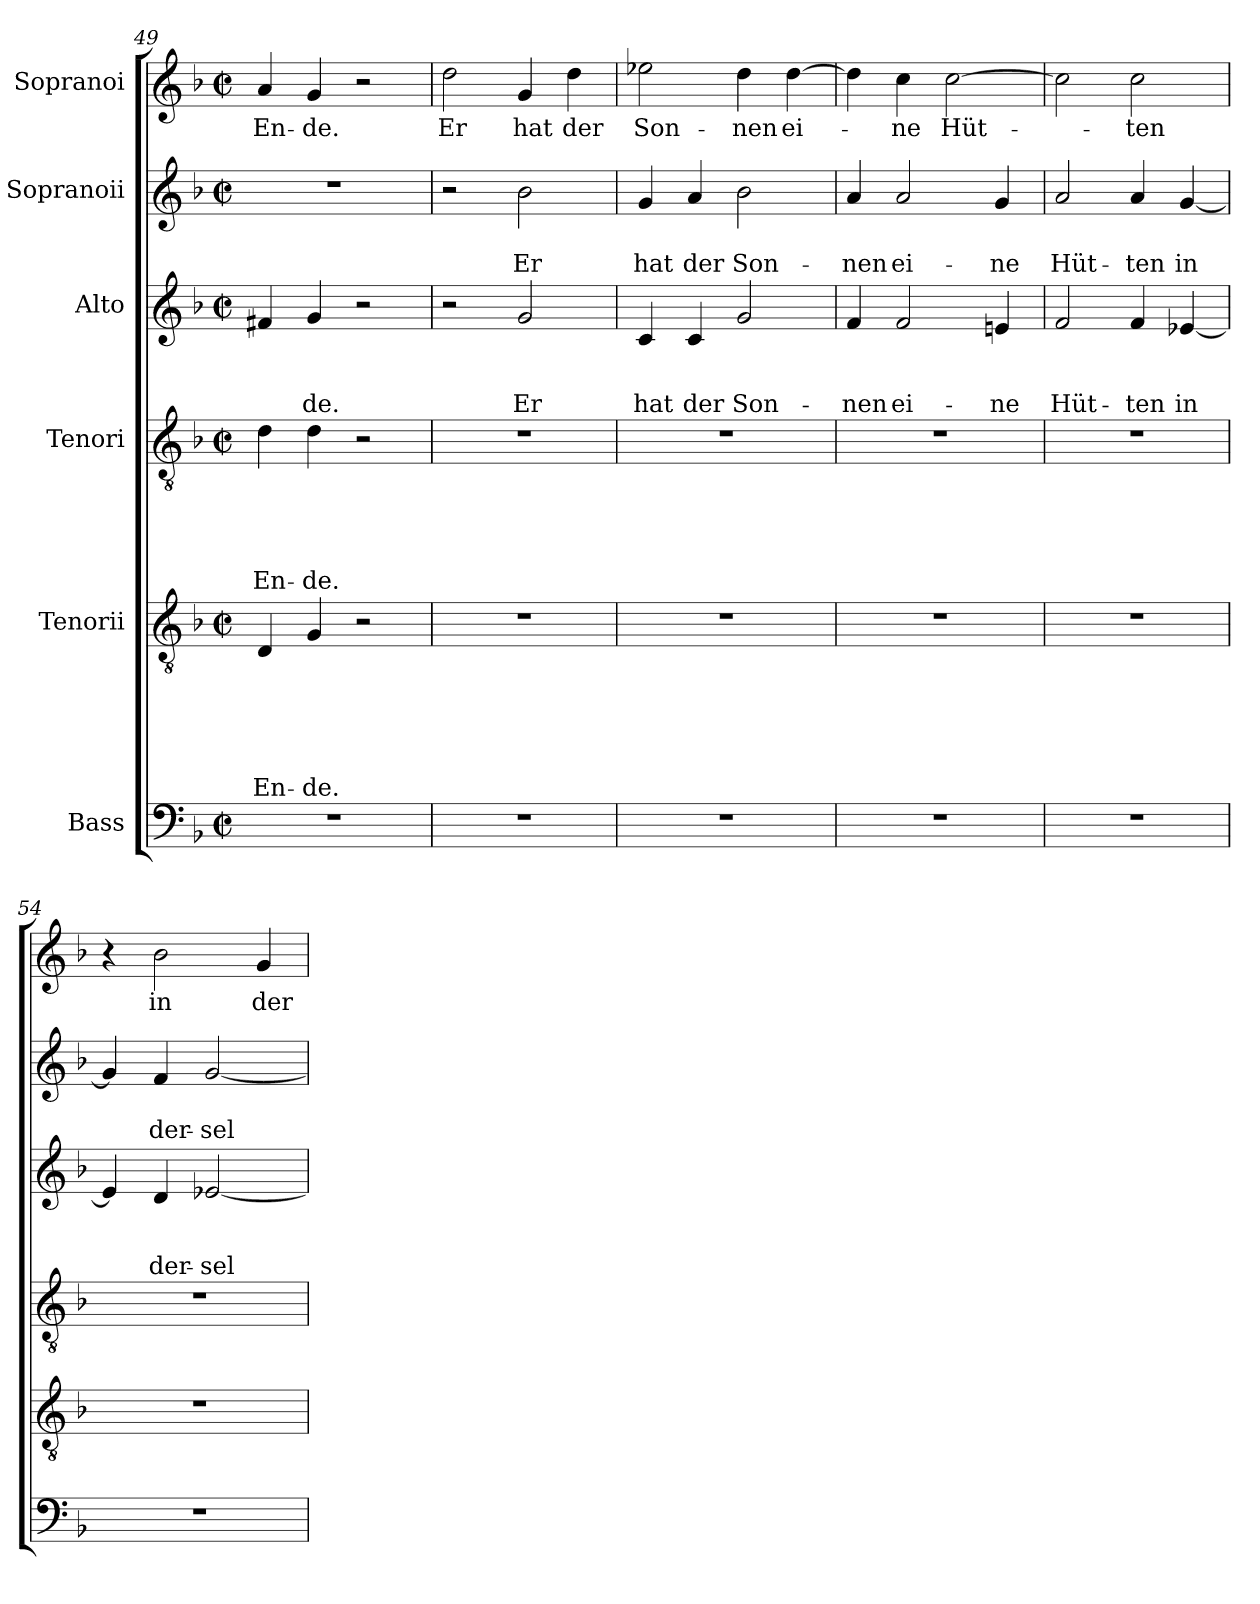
**kern	**kern	**text	**text	**text	**text	**text	**text	**kern	**text	**text	**text	**text	**text	**kern	**text	**text	**text	**kern	**text	**text	**kern	**text
*part6	*part5	*part5	*part5	*part5	*part5	*part5	*part5	*part4	*part4	*part4	*part4	*part4	*part4	*part3	*part3	*part3	*part3	*part2	*part2	*part2	*part1	*part1
*staff6	*staff5	*staff5	*staff5	*staff5	*staff5	*staff5	*staff5	*staff4	*staff4	*staff4	*staff4	*staff4	*staff4	*staff3	*staff3	*staff3	*staff3	*staff2	*staff2	*staff2	*staff1	*staff1
*I"Bass	*I"Tenorii	*	*	*	*	*	*	*I"Tenori	*	*	*	*	*	*I"Alto	*	*	*	*I"Sopranoii	*	*	*I"Sopranoi	*
*clefF4	*clefGv2	*	*	*	*	*	*	*clefGv2	*	*	*	*	*	*clefG2	*	*	*	*clefG2	*	*	*clefG2	*
*	*	*	*	*	*	*	*	*	*	*	*	*	*	*ITrd-3c-5	*	*	*	*	*	*	*ITrd-3c-5	*
*k[b-]	*k[b-]	*	*	*	*	*	*	*k[b-]	*	*	*	*	*	*k[b-e-]	*	*	*	*k[b-]	*	*	*k[b-e-]	*
*F:	*F:	*	*	*	*	*	*	*F:	*	*	*	*	*	*B-:	*	*	*	*F:	*	*	*B-:	*
*M2/2	*M2/2	*	*	*	*	*	*	*M2/2	*	*	*	*	*	*M2/2	*	*	*	*M2/2	*	*	*M2/2	*
*met(c|)	*met(c|)	*	*	*	*	*	*	*met(c|)	*	*	*	*	*	*met(c|)	*	*	*	*met(c|)	*	*	*met(c|)	*
=49	=49	=49	=49	=49	=49	=49	=49	=49	=49	=49	=49	=49	=49	=49	=49	=49	=49	=49	=49	=49	=49	=49
!	!	!	!	!	!	!	!LO:LY:b	!	!	!	!	!	!LO:LY:b	!	!	!	!	!	!	!	!	!LO:LY:b
1r	4D/	.	.	.	.	.	En-	4d\	.	.	.	.	En-	4bn/	.	.	.	1r	.	.	4dd/	En-
!	!	!	!	!	!	!	!LO:LY:b	!	!	!	!	!	!LO:LY:b	!	!	!	!LO:LY:b	!	!	!	!	!LO:LY:b
.	4G/	.	.	.	.	.	-de.	4d\	.	.	.	.	-de.	4cc/	.	.	-de.	.	.	.	4cc/	-de.
.	2r	.	.	.	.	.	.	2r	.	.	.	.	.	2r	.	.	.	.	.	.	2r	.
!!LO:PB:g=z
=50	=50	=50	=50	=50	=50	=50	=50	=50	=50	=50	=50	=50	=50	=50	=50	=50	=50	=50	=50	=50	=50	=50
!	!	!	!	!	!	!	!	!	!	!	!	!	!	!	!	!	!	!	!	!	!	!LO:LY:b
1r	1r	.	.	.	.	.	.	1r	.	.	.	.	.	2r	.	.	.	2r	.	.	2gg\	Er
!	!	!	!	!	!	!	!	!	!	!	!	!	!	!	!	!	!LO:LY:b	!	!	!LO:LY:b	!	!LO:LY:b
.	.	.	.	.	.	.	.	.	.	.	.	.	.	2cc/	.	.	Er	2b-\	.	Er	4cc/	hat
!	!	!	!	!	!	!	!	!	!	!	!	!	!	!	!	!	!	!	!	!	!	!LO:LY:b
.	.	.	.	.	.	.	.	.	.	.	.	.	.	.	.	.	.	.	.	.	4gg\	der
=51	=51	=51	=51	=51	=51	=51	=51	=51	=51	=51	=51	=51	=51	=51	=51	=51	=51	=51	=51	=51	=51	=51
!	!	!	!	!	!	!	!	!	!	!	!	!	!	!	!	!	!LO:LY:b	!	!	!LO:LY:b	!	!LO:LY:b
1r	1r	.	.	.	.	.	.	1r	.	.	.	.	.	4f/	.	.	hat	4g/	.	hat	2aa-X\	Son-
!	!	!	!	!	!	!	!	!	!	!	!	!	!	!	!	!	!LO:LY:b	!	!	!LO:LY:b	!	!
.	.	.	.	.	.	.	.	.	.	.	.	.	.	4f/	.	.	der	4a/	.	der	.	.
!	!	!	!	!	!	!	!	!	!	!	!	!	!	!	!	!	!LO:LY:b	!	!	!LO:LY:b	!	!LO:LY:b
.	.	.	.	.	.	.	.	.	.	.	.	.	.	2cc/	.	.	Son-	2b-\	.	Son-	4gg\	-nen
!	!	!	!	!	!	!	!	!	!	!	!	!	!	!	!	!	!	!	!	!	!	!LO:LY:b
.	.	.	.	.	.	.	.	.	.	.	.	.	.	.	.	.	.	.	.	.	[>4gg\	ei-
=52	=52	=52	=52	=52	=52	=52	=52	=52	=52	=52	=52	=52	=52	=52	=52	=52	=52	=52	=52	=52	=52	=52
!	!	!	!	!	!	!	!	!	!	!	!	!	!	!	!	!	!LO:LY:b	!	!	!LO:LY:b	!	!
1r	1r	.	.	.	.	.	.	1r	.	.	.	.	.	4b-/	.	.	-nen	4a/	.	-nen	4gg\]	.
!	!	!	!	!	!	!	!	!	!	!	!	!	!	!	!	!	!LO:LY:b	!	!	!LO:LY:b	!	!LO:LY:b
.	.	.	.	.	.	.	.	.	.	.	.	.	.	2b-/	.	.	ei-	2a/	.	ei-	4ff\	-ne
!	!	!	!	!	!	!	!	!	!	!	!	!	!	!	!	!	!	!	!	!	!	!LO:LY:b
.	.	.	.	.	.	.	.	.	.	.	.	.	.	.	.	.	.	.	.	.	[>2ff\	Hüt-
!	!	!	!	!	!	!	!	!	!	!	!	!	!	!	!	!	!LO:LY:b	!	!	!LO:LY:b	!	!
.	.	.	.	.	.	.	.	.	.	.	.	.	.	4an/	.	.	-ne	4g/	.	-ne	.	.
=53	=53	=53	=53	=53	=53	=53	=53	=53	=53	=53	=53	=53	=53	=53	=53	=53	=53	=53	=53	=53	=53	=53
!	!	!	!	!	!	!	!	!	!	!	!	!	!	!	!	!	!LO:LY:b	!	!	!LO:LY:b	!	!
1r	1r	.	.	.	.	.	.	1r	.	.	.	.	.	2b-/	.	.	Hüt-	2a/	.	Hüt-	2ff\]	.
!	!	!	!	!	!	!	!	!	!	!	!	!	!	!	!	!	!LO:LY:b	!	!	!LO:LY:b	!	!LO:LY:b
.	.	.	.	.	.	.	.	.	.	.	.	.	.	4b-/	.	.	-ten	4a/	.	-ten	2ff\	-ten
!	!	!	!	!	!	!	!	!	!	!	!	!	!	!	!	!	!LO:LY:b	!	!	!LO:LY:b	!	!
.	.	.	.	.	.	.	.	.	.	.	.	.	.	[<4a-X/	.	.	in	[<4g/	.	in	.	.
=54	=54	=54	=54	=54	=54	=54	=54	=54	=54	=54	=54	=54	=54	=54	=54	=54	=54	=54	=54	=54	=54	=54
1r	1r	.	.	.	.	.	.	1r	.	.	.	.	.	4a-/]	.	.	.	4g/]	.	.	4r	.
!	!	!	!	!	!	!	!	!	!	!	!	!	!	!	!	!	!LO:LY:b	!	!	!LO:LY:b	!	!LO:LY:b
.	.	.	.	.	.	.	.	.	.	.	.	.	.	4g/	.	.	der-	4f/	.	der-	2ee-\	in
!	!	!	!	!	!	!	!	!	!	!	!	!	!	!	!	!	!LO:LY:b	!	!	!LO:LY:b	!	!
.	.	.	.	.	.	.	.	.	.	.	.	.	.	[<2a-X/	.	.	-sel-	[<2g/	.	-sel-	.	.
!	!	!	!	!	!	!	!	!	!	!	!	!	!	!	!	!	!	!	!	!	!	!LO:LY:b
.	.	.	.	.	.	.	.	.	.	.	.	.	.	.	.	.	.	.	.	.	4cc/	der-
=	=	=	=	=	=	=	=	=	=	=	=	=	=	=	=	=	=	=	=	=	=	=
*-	*-	*-	*-	*-	*-	*-	*-	*-	*-	*-	*-	*-	*-	*-	*-	*-	*-	*-	*-	*-	*-	*-
